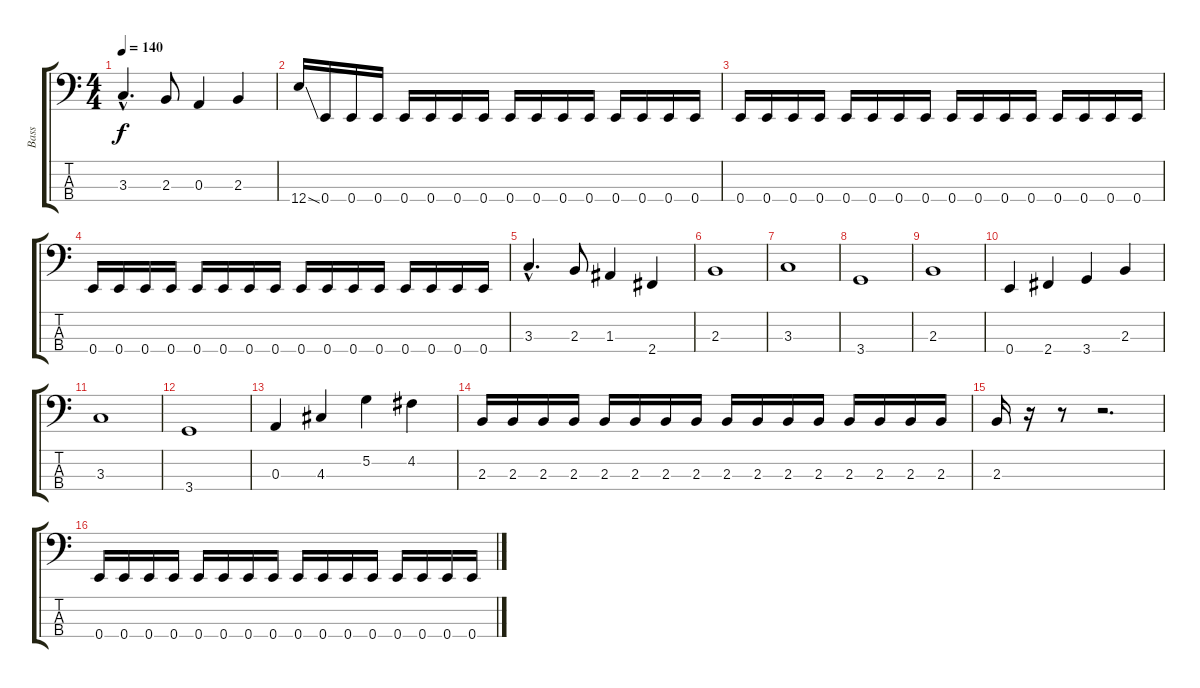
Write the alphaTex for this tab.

\track ("Bass" "Bass") {instrument electricbasspick}
\staff {score tabs}
\tuning (G2 D2 A1 E1) {hide}
\ts (4 4)
\tempo 140
\clef f4
\ks c
3.3{hac}.4{d dy f} 2.3.8 0.3.4 2.3.4 |
12.4{ss}.16 0.4.16 0.4.16 0.4.16 0.4.16 0.4.16 0.4.16 0.4.16 0.4.16 0.4.16 0.4.16 0.4.16 0.4.16 0.4.16 0.4.16 0.4.16 |
0.4.16 0.4.16 0.4.16 0.4.16 0.4.16 0.4.16 0.4.16 0.4.16 0.4.16 0.4.16 0.4.16 0.4.16 0.4.16 0.4.16 0.4.16 0.4.16 |
0.4.16 0.4.16 0.4.16 0.4.16 0.4.16 0.4.16 0.4.16 0.4.16 0.4.16 0.4.16 0.4.16 0.4.16 0.4.16 0.4.16 0.4.16 0.4.16 |
3.3{hac}.4{d} 2.3.8 1.3.4 2.4.4 |
2.3.1 |
3.3.1 |
3.4.1 |
2.3.1 |
0.4.4 2.4.4 3.4.4 2.3.4 |
3.3.1 |
3.4.1 |
0.3.4 4.3.4 5.2.4 4.2.4 |
2.3.16 2.3.16 2.3.16 2.3.16 2.3.16 2.3.16 2.3.16 2.3.16 2.3.16 2.3.16 2.3.16 2.3.16 2.3.16 2.3.16 2.3.16 2.3.16 |
2.3.16 r.16 r.8 r.2{d} |
0.4.16 0.4.16 0.4.16 0.4.16 0.4.16 0.4.16 0.4.16 0.4.16 0.4.16 0.4.16 0.4.16 0.4.16 0.4.16 0.4.16 0.4.16 0.4.16
